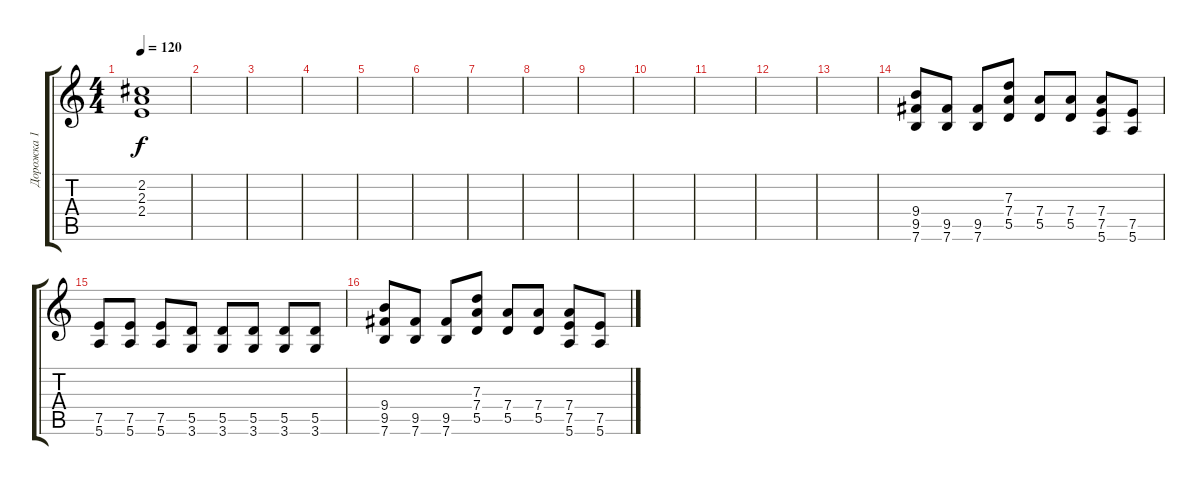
\track ("Дорожка 1" "Дорожка 1") {instrument acousticguitarsteel}
\staff {score tabs}
\tuning (E4 B3 G3 D3 A2 E2) {hide}
\ts (4 4)
\tempo 120
\clef g2
\ks c
(2.2 2.3 2.4).1{dy f} |
|
|
|
|
|
|
|
|
|
|
|
|
(9.4 9.5 7.6).8 (9.5 7.6).8 (9.5 7.6).8 (7.3 7.4 5.5).8 (7.4 5.5).8 (7.4 5.5).8 (7.4 7.5 5.6).8 (7.5 5.6).8 |
(7.5 5.6).8 (7.5 5.6).8 (7.5 5.6).8 (5.5 3.6).8 (5.5 3.6).8 (5.5 3.6).8 (5.5 3.6).8 (5.5 3.6).8 |
(9.4 9.5 7.6).8 (9.5 7.6).8 (9.5 7.6).8 (7.3 7.4 5.5).8 (7.4 5.5).8 (7.4 5.5).8 (7.4 7.5 5.6).8 (7.5 5.6).8
